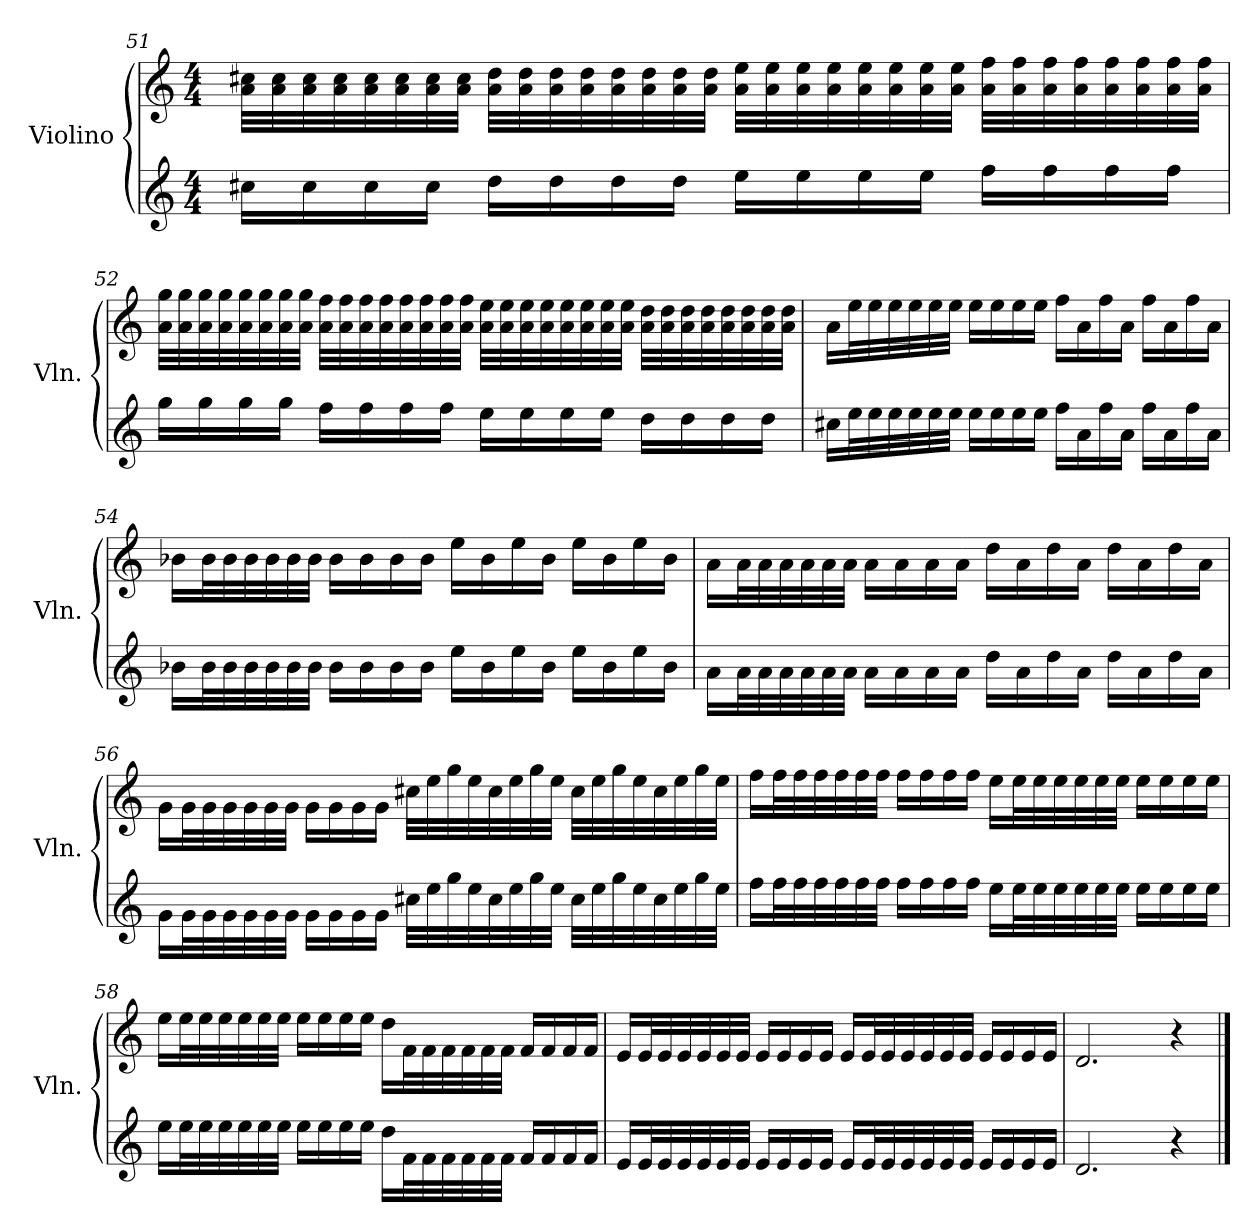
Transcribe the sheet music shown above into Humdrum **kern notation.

**kern	**kern
*part2	*part1
*staff2	*staff1
*I"Violino	*I"Violino
*I'Vln.	*I'Vln.
!!LO:LB:g=z
*clefG2	*clefG2
*k[]	*k[]
*M4/4	*M4/4
=51	=51
16cc#X\LL	32a\ 32cc#X\LLL
.	32a\ 32cc#\
16cc#\	32a\ 32cc#\
.	32a\ 32cc#\
16cc#\	32a\ 32cc#\
.	32a\ 32cc#\
16cc#\JJ	32a\ 32cc#\
.	32a\ 32cc#\JJJ
16dd\LL	32a\ 32dd\LLL
.	32a\ 32dd\
16dd\	32a\ 32dd\
.	32a\ 32dd\
16dd\	32a\ 32dd\
.	32a\ 32dd\
16dd\JJ	32a\ 32dd\
.	32a\ 32dd\JJJ
16ee\LL	32a\ 32ee\LLL
.	32a\ 32ee\
16ee\	32a\ 32ee\
.	32a\ 32ee\
16ee\	32a\ 32ee\
.	32a\ 32ee\
16ee\JJ	32a\ 32ee\
.	32a\ 32ee\JJJ
16ff\LL	32a\ 32ff\LLL
.	32a\ 32ff\
16ff\	32a\ 32ff\
.	32a\ 32ff\
16ff\	32a\ 32ff\
.	32a\ 32ff\
16ff\JJ	32a\ 32ff\
.	32a\ 32ff\JJJ
!!LO:LB:g=z
=52	=52
16gg\LL	32a\ 32gg\LLL
.	32a\ 32gg\
16gg\	32a\ 32gg\
.	32a\ 32gg\
16gg\	32a\ 32gg\
.	32a\ 32gg\
16gg\JJ	32a\ 32gg\
.	32a\ 32gg\JJJ
16ff\LL	32a\ 32ff\LLL
.	32a\ 32ff\
16ff\	32a\ 32ff\
.	32a\ 32ff\
16ff\	32a\ 32ff\
.	32a\ 32ff\
16ff\JJ	32a\ 32ff\
.	32a\ 32ff\JJJ
16ee\LL	32a\ 32ee\LLL
.	32a\ 32ee\
16ee\	32a\ 32ee\
.	32a\ 32ee\
16ee\	32a\ 32ee\
.	32a\ 32ee\
16ee\JJ	32a\ 32ee\
.	32a\ 32ee\JJJ
16dd\LL	32a\ 32dd\LLL
.	32a\ 32dd\
16dd\	32a\ 32dd\
.	32a\ 32dd\
16dd\	32a\ 32dd\
.	32a\ 32dd\
16dd\JJ	32a\ 32dd\
.	32a\ 32dd\JJJ
!!LO:PB:g=z
=53	=53
*	*MM63
16cc#X\LL	16a\LL
32ee\L	32ee\L
32ee\	32ee\
32ee\	32ee\
32ee\	32ee\
32ee\	32ee\
32ee\JJJ	32ee\JJJ
16ee\LL	16ee\LL
16ee\	16ee\
16ee\	16ee\
16ee\JJ	16ee\JJ
16ff\LL	16ff\LL
16a\	16a\
16ff\	16ff\
16a\JJ	16a\JJ
16ff\LL	16ff\LL
16a\	16a\
16ff\	16ff\
16a\JJ	16a\JJ
=54	=54
16b-X\LL	16b-X\LL
32b-\L	32b-\L
32b-\	32b-\
32b-\	32b-\
32b-\	32b-\
32b-\	32b-\
32b-\JJJ	32b-\JJJ
16b-\LL	16b-\LL
16b-\	16b-\
16b-\	16b-\
16b-\JJ	16b-\JJ
16ee\LL	16ee\LL
16b-\	16b-\
16ee\	16ee\
16b-\JJ	16b-\JJ
16ee\LL	16ee\LL
16b-\	16b-\
16ee\	16ee\
16b-\JJ	16b-\JJ
!!LO:LB:g=z
=55	=55
16a\LL	16a\LL
32a\L	32a\L
32a\	32a\
32a\	32a\
32a\	32a\
32a\	32a\
32a\JJJ	32a\JJJ
16a\LL	16a\LL
16a\	16a\
16a\	16a\
16a\JJ	16a\JJ
16dd\LL	16dd\LL
16a\	16a\
16dd\	16dd\
16a\JJ	16a\JJ
16dd\LL	16dd\LL
16a\	16a\
16dd\	16dd\
16a\JJ	16a\JJ
=56	=56
16g\LL	16g\LL
32g\L	32g\L
32g\	32g\
32g\	32g\
32g\	32g\
32g\	32g\
32g\JJJ	32g\JJJ
16g\LL	16g\LL
16g\	16g\
16g\	16g\
16g\JJ	16g\JJ
32cc#X\LLL	32cc#X\LLL
32ee\	32ee\
32gg\	32gg\
32ee\	32ee\
32cc#\	32cc#\
32ee\	32ee\
32gg\	32gg\
32ee\JJJ	32ee\JJJ
32cc#\LLL	32cc#\LLL
32ee\	32ee\
32gg\	32gg\
32ee\	32ee\
32cc#\	32cc#\
32ee\	32ee\
32gg\	32gg\
32ee\JJJ	32ee\JJJ
!!LO:LB:g=z
=57	=57
16ff\LL	16ff\LL
32ff\L	32ff\L
32ff\	32ff\
32ff\	32ff\
32ff\	32ff\
32ff\	32ff\
32ff\JJJ	32ff\JJJ
16ff\LL	16ff\LL
16ff\	16ff\
16ff\	16ff\
16ff\JJ	16ff\JJ
16ee\LL	16ee\LL
32ee\L	32ee\L
32ee\	32ee\
32ee\	32ee\
32ee\	32ee\
32ee\	32ee\
32ee\JJJ	32ee\JJJ
16ee\LL	16ee\LL
16ee\	16ee\
16ee\	16ee\
16ee\JJ	16ee\JJ
=58	=58
16ee\LL	16ee\LL
32ee\L	32ee\L
32ee\	32ee\
32ee\	32ee\
32ee\	32ee\
32ee\	32ee\
32ee\JJJ	32ee\JJJ
16ee\LL	16ee\LL
16ee\	16ee\
16ee\	16ee\
16ee\JJ	16ee\JJ
*	*MM60
16dd\LL	16dd\LL
32f\L	32f\L
32f\	32f\
32f\	32f\
32f\	32f\
32f\	32f\
32f\JJJ	32f\JJJ
16f/LL	16f/LL
16f/	16f/
16f/	16f/
16f/JJ	16f/JJ
!!LO:LB:g=z
=59	=59
16e/LL	16e/LL
32e/L	32e/L
32e/	32e/
32e/	32e/
32e/	32e/
32e/	32e/
32e/JJJ	32e/JJJ
16e/LL	16e/LL
16e/	16e/
16e/	16e/
16e/JJ	16e/JJ
*	*MM56
16e/LL	16e/LL
32e/L	32e/L
32e/	32e/
32e/	32e/
32e/	32e/
32e/	32e/
32e/JJJ	32e/JJJ
16e/LL	16e/LL
16e/	16e/
16e/	16e/
16e/JJ	16e/JJ
=60	=60
2.d/	2.d/
4r	4r
==	==
*-	*-
